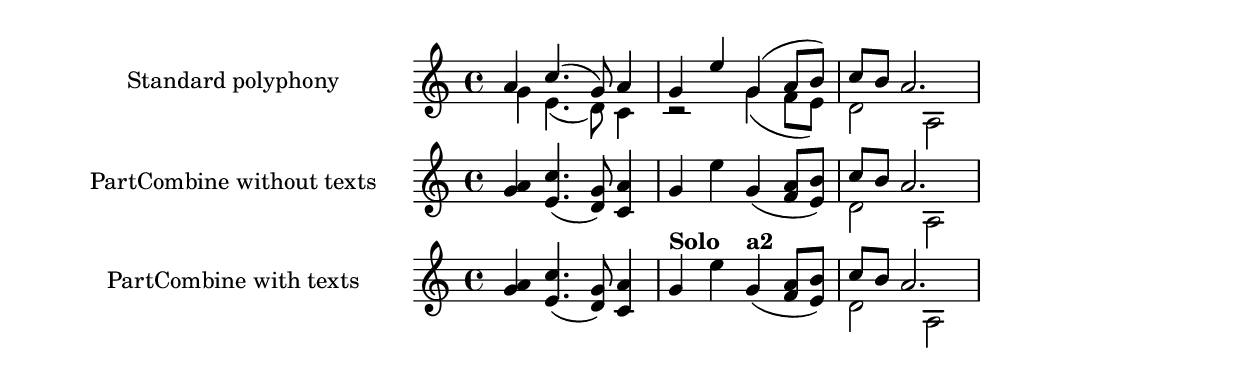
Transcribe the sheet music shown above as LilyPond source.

%% DO NOT EDIT this file manually; it is automatically
%% generated from LSR http://lsr.dsi.unimi.it
%% Make any changes in LSR itself, or in Documentation/snippets/new/ ,
%% and then run scripts/auxiliar/makelsr.py
%%
%% This file is in the public domain.
\version "2.14.2"

\header {
  lsrtags = "text, syntax-and-expressions, simultaneous-notes"

  texidoc = "
The part combiner tool ( @code{\\partcombine} command ) allows the
combination of several different parts on the same staff.  Text
directions such as @qq{solo} or @qq{a2} are added by default; to remove
them, simply set the property @code{printPartCombineTexts} to @code{f}.
For vocal scores (hymns), there is no need to add @qq{solo/a2} texts,
so they should be switched off.  However, it might be better not to use
it if there are any solos, as they won't be indicated.  In such cases,
standard polyphonic notation may be preferable.

This snippet presents the three ways two parts can be printed on a same
staff: standard polyphony, @code{\\partcombine} without texts, and
@code{\\partcombine} with texts.




"
  doctitle = "Combining two parts on the same staff"
} % begin verbatim


musicUp = \relative c'' {
  \time 4/4
  a4 c4.( g8) a4 |
  g4 e' g,( a8 b) |
  c b a2.
}

musicDown = \relative c'' {
  g4 e4.( d8) c4 |
  r2 g'4( f8 e) |
  d2 \stemDown a
}

\score {
  <<
    <<
    \new Staff {
      \set Staff.instrumentName = #"Standard polyphony"
      << \musicUp \\ \musicDown >>
    }
    \new Staff \with { printPartCombineTexts = ##f } {
      \set Staff.instrumentName = #"PartCombine without texts"
      \partcombine \musicUp \musicDown
    }
    \new Staff {
      \set Staff.instrumentName = #"PartCombine with texts"
      \partcombine \musicUp \musicDown
    }
    >>
  >>
  \layout {
    indent = 6.0\cm
    \context {
      \Score
      \override SystemStartBar #'collapse-height = #30
    }
  }
}
